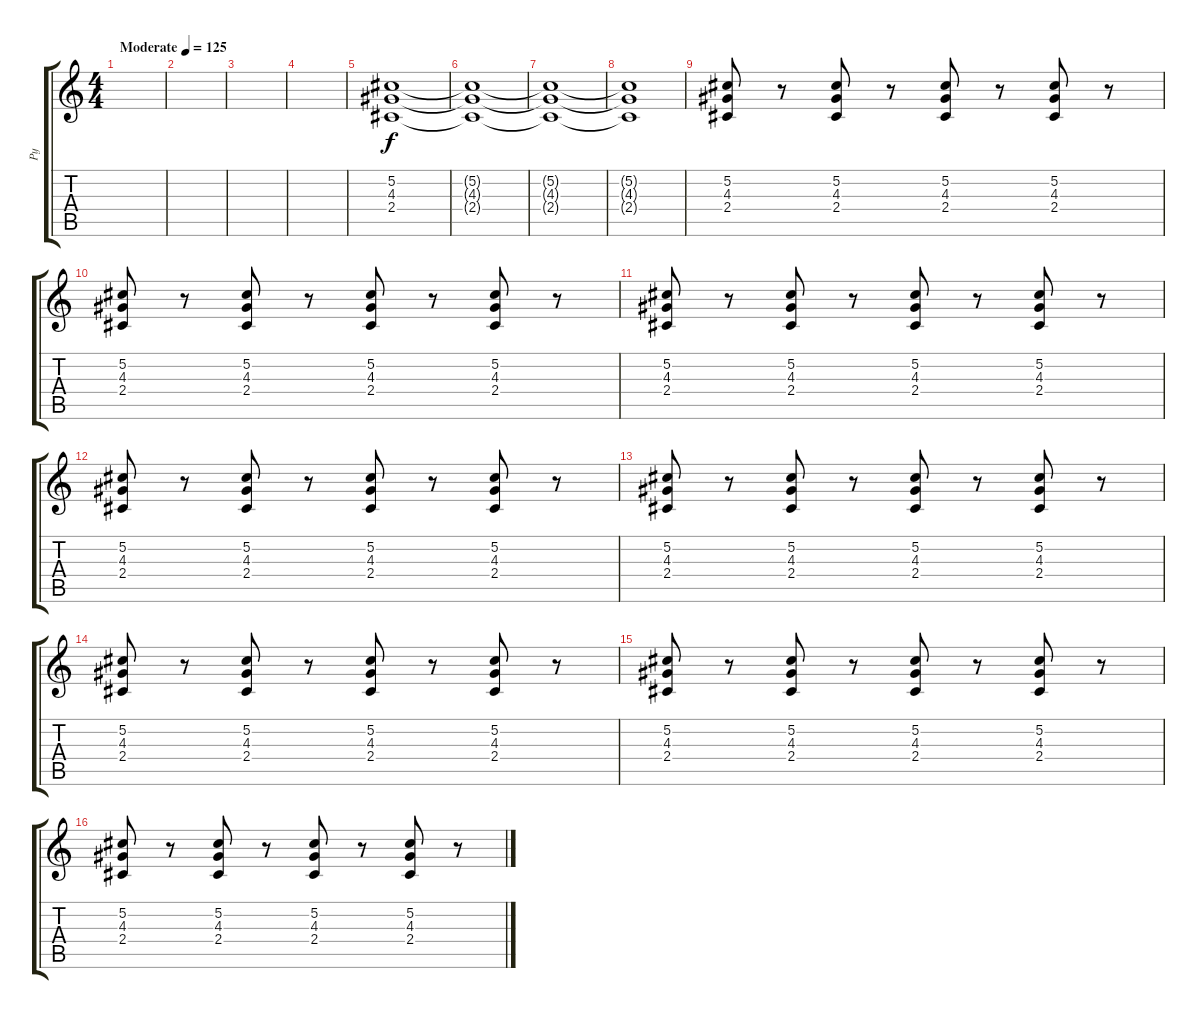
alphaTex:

\track ("Ру" "Ру") {instrument overdrivenguitar}
\staff {score tabs}
\tuning (Db4 Ab3 E3 B2 Gb2 B1) {hide}
\ts (4 4)
\tempo (125 "Moderate")
\clef g2
\ks c
|
|
|
|
(5.2 4.3 2.4).1 |
(5.2{t} 4.3{t} 2.4{t}).1 |
(5.2{t} 4.3{t} 2.4{t}).1 |
(5.2{t} 4.3{t} 2.4{t}).1 |
(5.2 4.3 2.4).8 r.8 (5.2 4.3 2.4).8 r.8 (5.2 4.3 2.4).8 r.8 (5.2 4.3 2.4).8 r.8 |
(5.2 4.3 2.4).8 r.8 (5.2 4.3 2.4).8 r.8 (5.2 4.3 2.4).8 r.8 (5.2 4.3 2.4).8 r.8 |
(5.2 4.3 2.4).8 r.8 (5.2 4.3 2.4).8 r.8 (5.2 4.3 2.4).8 r.8 (5.2 4.3 2.4).8 r.8 |
(5.2 4.3 2.4).8 r.8 (5.2 4.3 2.4).8 r.8 (5.2 4.3 2.4).8 r.8 (5.2 4.3 2.4).8 r.8 |
(5.2 4.3 2.4).8 r.8 (5.2 4.3 2.4).8 r.8 (5.2 4.3 2.4).8 r.8 (5.2 4.3 2.4).8 r.8 |
(5.2 4.3 2.4).8 r.8 (5.2 4.3 2.4).8 r.8 (5.2 4.3 2.4).8 r.8 (5.2 4.3 2.4).8 r.8 |
(5.2 4.3 2.4).8 r.8 (5.2 4.3 2.4).8 r.8 (5.2 4.3 2.4).8 r.8 (5.2 4.3 2.4).8 r.8 |
(5.2 4.3 2.4).8 r.8 (5.2 4.3 2.4).8 r.8 (5.2 4.3 2.4).8 r.8 (5.2 4.3 2.4).8 r.8
